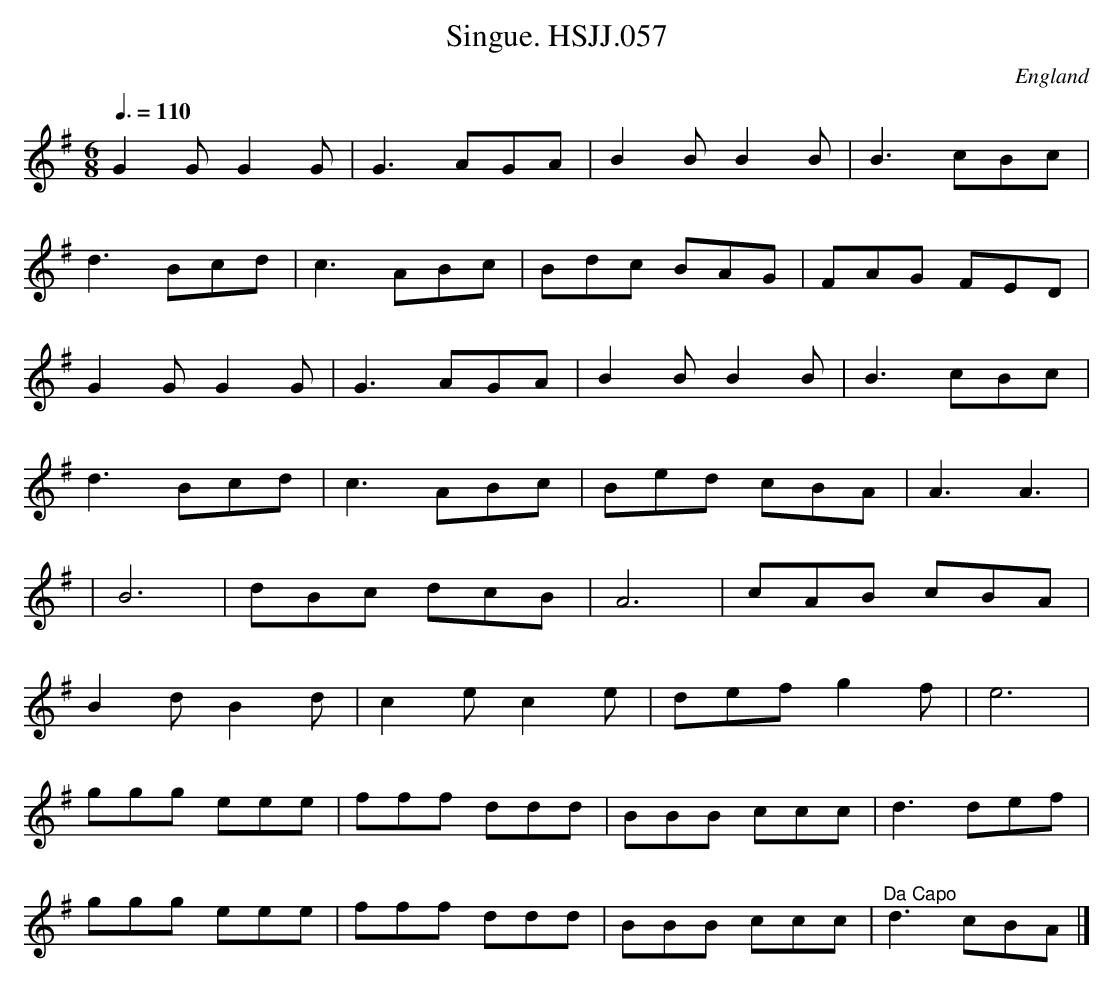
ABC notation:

X:1
T:Singue. HSJJ.057
L:1/8
M:6/8
O:England
Q:3/8=110
K:G
G2GG2G|G3AGA|B2BB2B|B3cBc|!
d3Bcd|c3ABc|Bdc BAG|FAG FED|!
G2GG2G|G3AGA|B2BB2B|B3cBc|!
d3Bcd|c3ABc|Bed cBA|A3A3|!
|B6|dBc dcB|A6|cAB cBA|!
B2dB2d|c2ec2e|def g2f|e6|!
ggg eee|fff ddd|BBB ccc|d3def|!
ggg eee|fff ddd|BBB ccc|"^Da Capo"d3cBA|]
